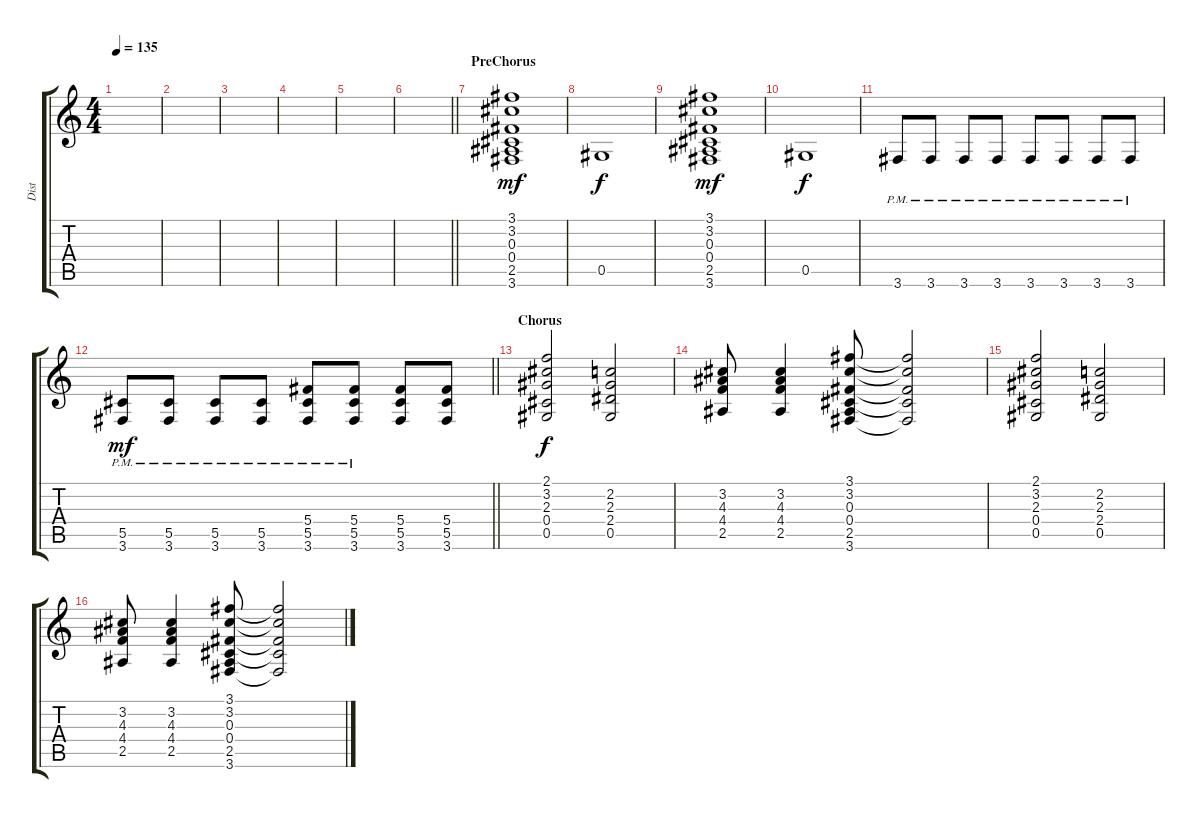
\track ("Dist" "Dist") {instrument distortionguitar}
\staff {score tabs}
\tuning (Eb4 Bb3 Gb3 Db3 Ab2 Eb2) {hide}
\ts (4 4)
\tempo 135
\clef g2
\ks c
|
|
|
|
|
\barLineRight lightlight
|
\section ("" "PreChorus")
(3.1 3.2 0.3 0.4 2.5 3.6).1{dy mf} |
0.5.1{dy f} |
(3.1 3.2 0.3 0.4 2.5 3.6).1{dy mf} |
0.5.1{dy f} |
3.6{pm}.8 3.6{pm}.8 3.6{pm}.8 3.6{pm}.8 3.6{pm}.8 3.6{pm}.8 3.6{pm}.8 3.6{pm}.8 |
\barLineRight lightlight
(5.5{pm} 3.6{pm}).8{dy mf} (5.5{pm} 3.6{pm}).8 (5.5{pm} 3.6{pm}).8 (5.5{pm} 3.6{pm}).8 (5.4{pm} 5.5{pm} 3.6{pm}).8 (5.4{pm} 5.5{pm} 3.6{pm}).8 (5.4 5.5 3.6).8 (5.4 5.5 3.6).8 |
\section ("" "Chorus")
(2.1 3.2 2.3 0.4 0.5).2{dy f} (2.2 2.3 2.4 0.5).2 |
(3.2 4.3 4.4 2.5).8 (3.2 4.3 4.4 2.5).4 (3.1 3.2 0.3 0.4 2.5 3.6).8 (3.1{t} 3.2{t} 0.3{t} 0.4{t} 3.6{t}).2 |
(2.1 3.2 2.3 0.4 0.5).2 (2.2 2.3 2.4 0.5).2 |
(3.2 4.3 4.4 2.5).8 (3.2 4.3 4.4 2.5).4 (3.1 3.2 0.3 0.4 2.5 3.6).8 (3.1{t} 3.2{t} 0.3{t} 0.4{t} 3.6{t}).2
